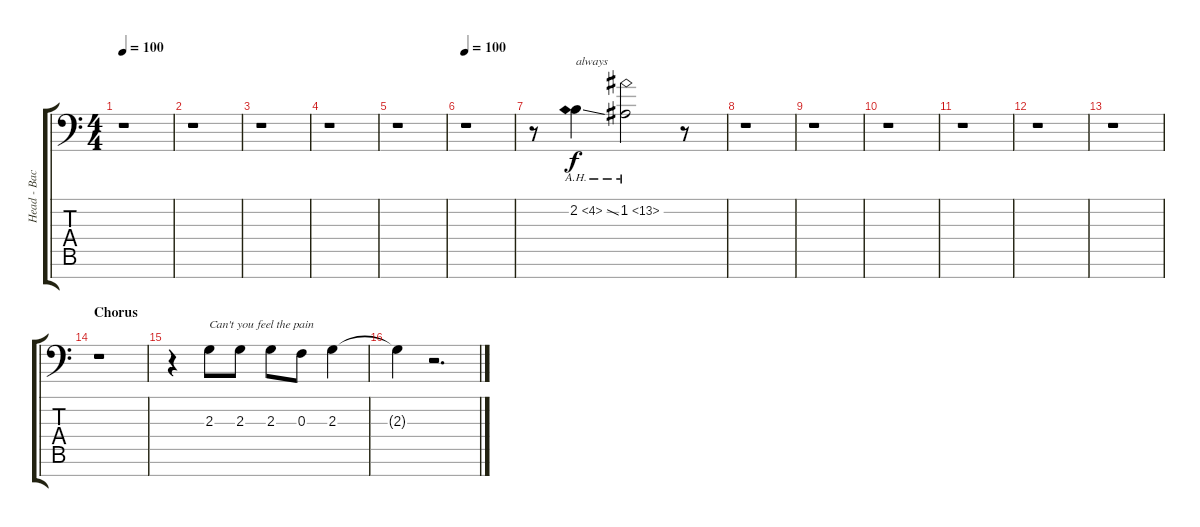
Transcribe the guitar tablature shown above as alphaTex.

\track ("Head - Background vocals" "Head - Bac") {instrument choiraahs}
\staff {score tabs}
\tuning (D4 A3 F3 C3 G2 D2 A1) {hide}
\ts (4 4)
\tempo 100
\clef f4
\ks c
r.1{dy f} |
r.1 |
r.1 |
r.1 |
r.1 |
\tempo 100
r.1 |
r.8 2.2{ah 2 ss}.4{txt "always"} 1.2{ah 12}.2 r.8 |
r.1 |
r.1 |
r.1 |
r.1 |
r.1 |
r.1 |
\section ("" "Chorus")
r.1{volume 16 balance 8 instrument choiraahs} |
r.4 2.3.8{txt "Can't you feel the pain"} 2.3.8 2.3.8 0.3.8 2.3.4 |
2.3{t}.4 r.2{d}
